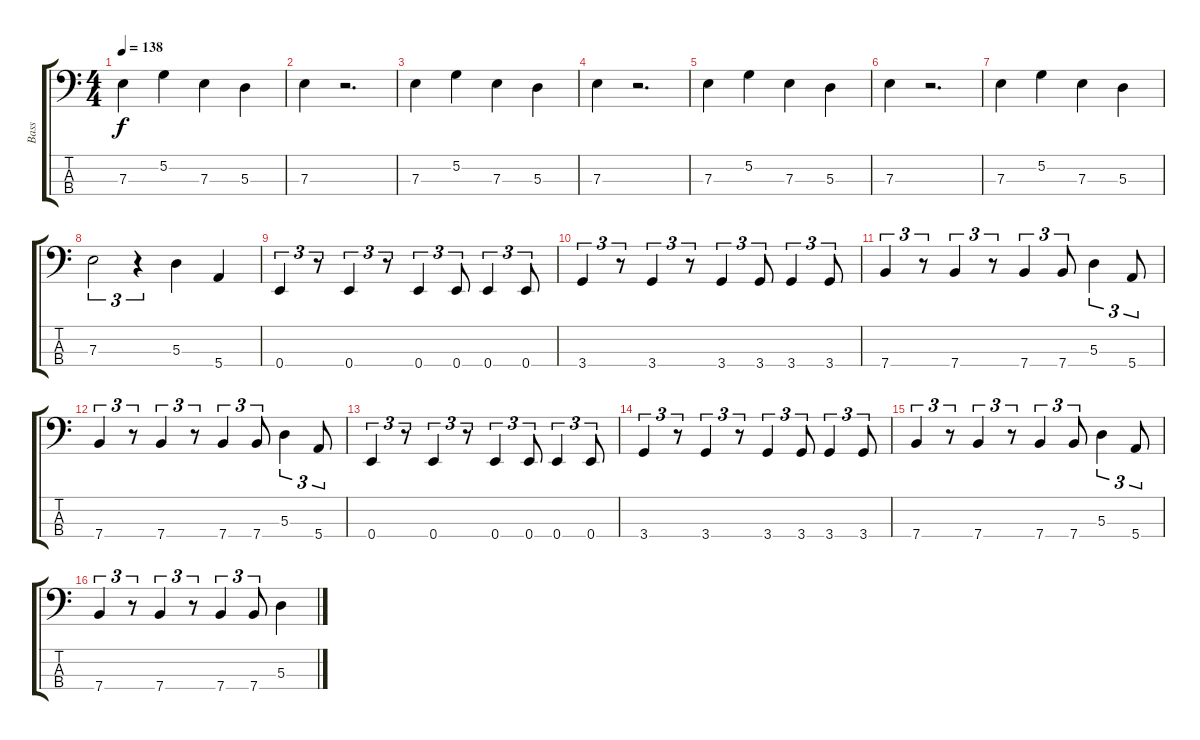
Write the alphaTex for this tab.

\track ("Bass" "Bass") {instrument electricbasspick}
\staff {score tabs}
\tuning (G2 D2 A1 E1) {hide}
\ts (4 4)
\tempo 138
\clef f4
\ks c
7.3.4{dy f} 5.2.4 7.3.4 5.3.4 |
7.3.4 r.2{d} |
7.3.4 5.2.4 7.3.4 5.3.4 |
7.3.4 r.2{d} |
7.3.4 5.2.4 7.3.4 5.3.4 |
7.3.4 r.2{d} |
7.3.4 5.2.4 7.3.4 5.3.4 |
7.3.2{tu (3 2)} r.4{tu (3 2)} 5.3.4 5.4.4 |
0.4.4{tu (3 2)} r.8{tu (3 2)} 0.4.4{tu (3 2)} r.8{tu (3 2)} 0.4.4{tu (3 2)} 0.4.8{tu (3 2)} 0.4.4{tu (3 2)} 0.4.8{tu (3 2)} |
3.4.4{tu (3 2)} r.8{tu (3 2)} 3.4.4{tu (3 2)} r.8{tu (3 2)} 3.4.4{tu (3 2)} 3.4.8{tu (3 2)} 3.4.4{tu (3 2)} 3.4.8{tu (3 2)} |
7.4.4{tu (3 2)} r.8{tu (3 2)} 7.4.4{tu (3 2)} r.8{tu (3 2)} 7.4.4{tu (3 2)} 7.4.8{tu (3 2)} 5.3.4{tu (3 2)} 5.4.8{tu (3 2)} |
7.4.4{tu (3 2)} r.8{tu (3 2)} 7.4.4{tu (3 2)} r.8{tu (3 2)} 7.4.4{tu (3 2)} 7.4.8{tu (3 2)} 5.3.4{tu (3 2)} 5.4.8{tu (3 2)} |
0.4.4{tu (3 2)} r.8{tu (3 2)} 0.4.4{tu (3 2)} r.8{tu (3 2)} 0.4.4{tu (3 2)} 0.4.8{tu (3 2)} 0.4.4{tu (3 2)} 0.4.8{tu (3 2)} |
3.4.4{tu (3 2)} r.8{tu (3 2)} 3.4.4{tu (3 2)} r.8{tu (3 2)} 3.4.4{tu (3 2)} 3.4.8{tu (3 2)} 3.4.4{tu (3 2)} 3.4.8{tu (3 2)} |
7.4.4{tu (3 2)} r.8{tu (3 2)} 7.4.4{tu (3 2)} r.8{tu (3 2)} 7.4.4{tu (3 2)} 7.4.8{tu (3 2)} 5.3.4{tu (3 2)} 5.4.8{tu (3 2)} |
7.4.4{tu (3 2)} r.8{tu (3 2)} 7.4.4{tu (3 2)} r.8{tu (3 2)} 7.4.4{tu (3 2)} 7.4.8{tu (3 2)} 5.3.4
